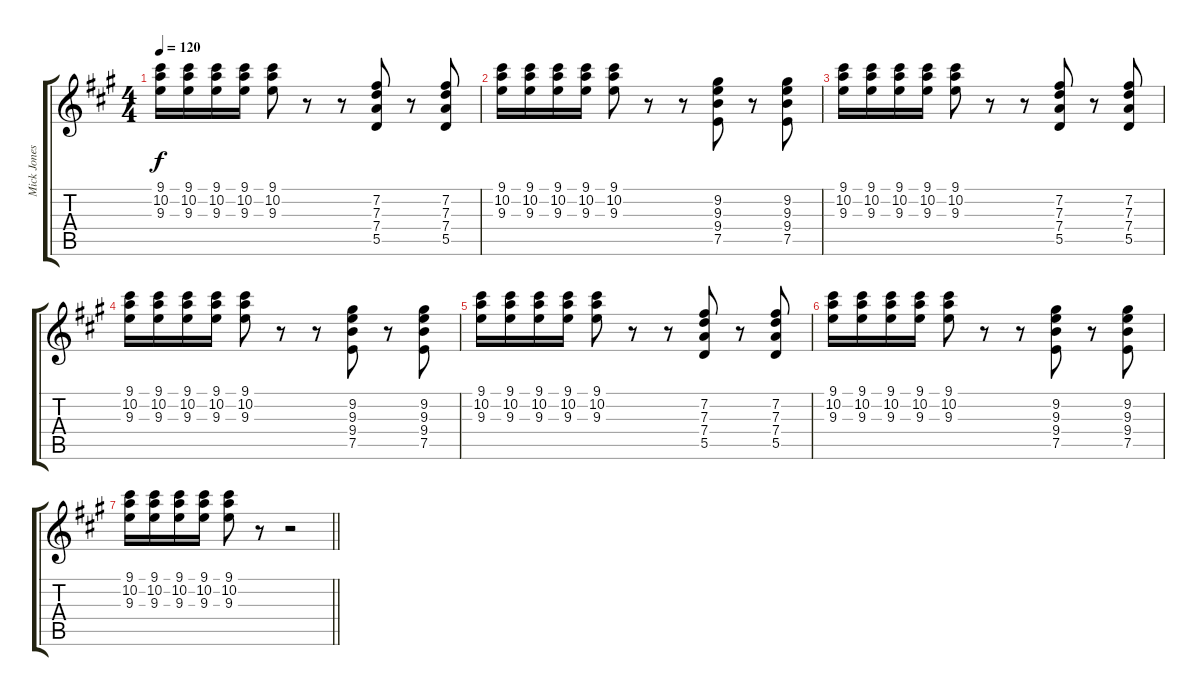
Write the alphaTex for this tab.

\track ("Mick Jones (lead guitar)" "Mick Jones") {instrument distortionguitar}
\staff {score tabs}
\tuning (E4 B3 G3 D3 A2 E2) {hide}
\ts (4 4)
\tempo 120
\clef g2
\ks a
(9.1 10.2 9.3).16{dy f} (9.1 10.2 9.3).16 (9.1 10.2 9.3).16 (9.1 10.2 9.3).16 (9.1 10.2 9.3).8 r.8 r.8 (7.2 7.3 7.4 5.5).8 r.8 (7.2 7.3 7.4 5.5).8 |
(9.1 10.2 9.3).16 (9.1 10.2 9.3).16 (9.1 10.2 9.3).16 (9.1 10.2 9.3).16 (9.1 10.2 9.3).8 r.8 r.8 (9.2 9.3 9.4 7.5).8 r.8 (9.2 9.3 9.4 7.5).8 |
(9.1 10.2 9.3).16 (9.1 10.2 9.3).16 (9.1 10.2 9.3).16 (9.1 10.2 9.3).16 (9.1 10.2 9.3).8 r.8 r.8 (7.2 7.3 7.4 5.5).8 r.8 (7.2 7.3 7.4 5.5).8 |
(9.1 10.2 9.3).16 (9.1 10.2 9.3).16 (9.1 10.2 9.3).16 (9.1 10.2 9.3).16 (9.1 10.2 9.3).8 r.8 r.8 (9.2 9.3 9.4 7.5).8 r.8 (9.2 9.3 9.4 7.5).8 |
(9.1 10.2 9.3).16 (9.1 10.2 9.3).16 (9.1 10.2 9.3).16 (9.1 10.2 9.3).16 (9.1 10.2 9.3).8 r.8 r.8 (7.2 7.3 7.4 5.5).8 r.8 (7.2 7.3 7.4 5.5).8 |
(9.1 10.2 9.3).16 (9.1 10.2 9.3).16 (9.1 10.2 9.3).16 (9.1 10.2 9.3).16 (9.1 10.2 9.3).8 r.8 r.8 (9.2 9.3 9.4 7.5).8 r.8 (9.2 9.3 9.4 7.5).8 |
\barLineRight lightlight
(9.1 10.2 9.3).16 (9.1 10.2 9.3).16 (9.1 10.2 9.3).16 (9.1 10.2 9.3).16 (9.1 10.2 9.3).8 r.8 r.2
